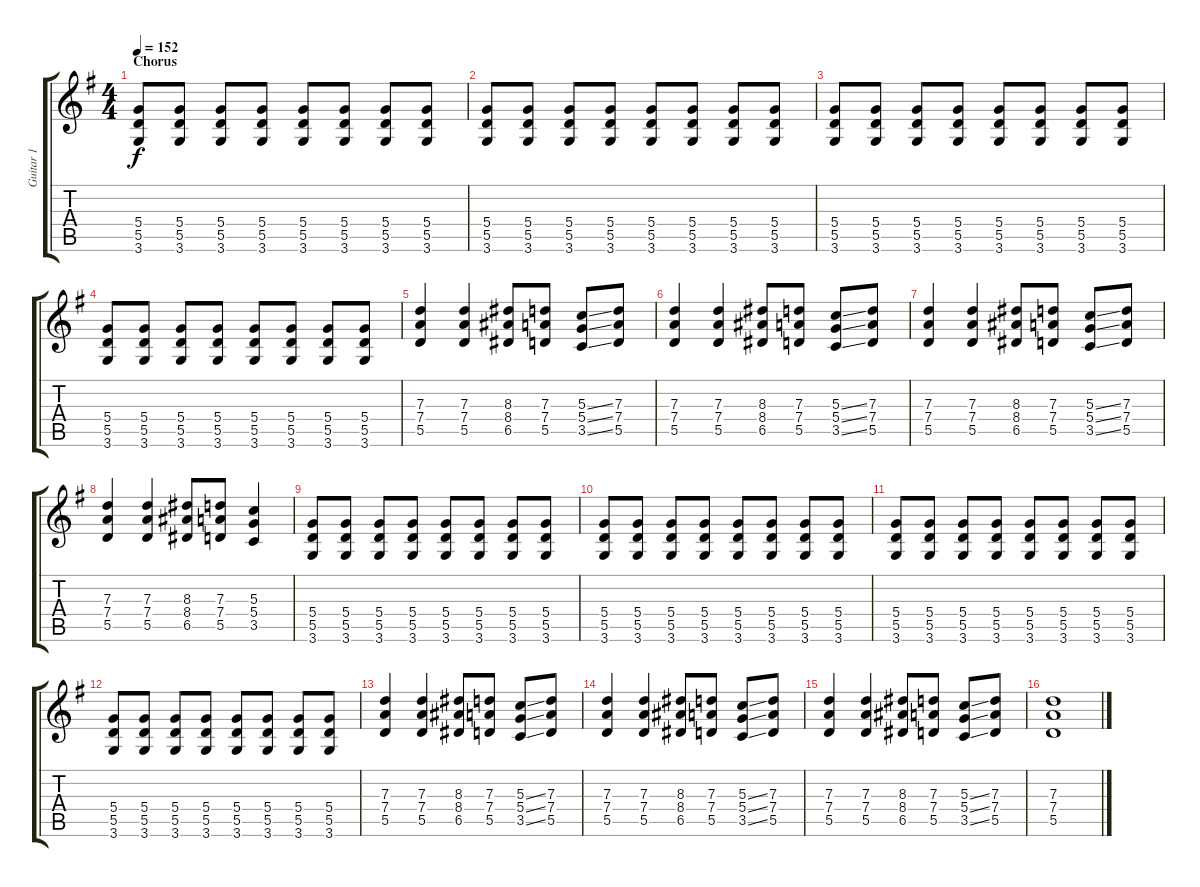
\track ("Guitar 1" "Guitar 1") {instrument distortionguitar}
\staff {score tabs}
\tuning (E4 B3 G3 D3 A2 E2) {hide}
\ts (4 4)
\section ("" "Chorus")
\tempo 152
\clef g2
\ks eminor
(5.4 5.5 3.6).8{dy f} (5.4 5.5 3.6).8 (5.4 5.5 3.6).8 (5.4 5.5 3.6).8 (5.4 5.5 3.6).8 (5.4 5.5 3.6).8 (5.4 5.5 3.6).8 (5.4 5.5 3.6).8 |
(5.4 5.5 3.6).8 (5.4 5.5 3.6).8 (5.4 5.5 3.6).8 (5.4 5.5 3.6).8 (5.4 5.5 3.6).8 (5.4 5.5 3.6).8 (5.4 5.5 3.6).8 (5.4 5.5 3.6).8 |
(5.4 5.5 3.6).8 (5.4 5.5 3.6).8 (5.4 5.5 3.6).8 (5.4 5.5 3.6).8 (5.4 5.5 3.6).8 (5.4 5.5 3.6).8 (5.4 5.5 3.6).8 (5.4 5.5 3.6).8 |
(5.4 5.5 3.6).8 (5.4 5.5 3.6).8 (5.4 5.5 3.6).8 (5.4 5.5 3.6).8 (5.4 5.5 3.6).8 (5.4 5.5 3.6).8 (5.4 5.5 3.6).8 (5.4 5.5 3.6).8 |
(7.3 7.4 5.5).4 (7.3 7.4 5.5).4 (8.3 8.4 6.5).8 (7.3 7.4 5.5).8 (5.3{ss} 5.4{ss} 3.5{ss}).8 (7.3 7.4 5.5).8 |
(7.3 7.4 5.5).4 (7.3 7.4 5.5).4 (8.3 8.4 6.5).8 (7.3 7.4 5.5).8 (5.3{ss} 5.4{ss} 3.5{ss}).8 (7.3 7.4 5.5).8 |
(7.3 7.4 5.5).4 (7.3 7.4 5.5).4 (8.3 8.4 6.5).8 (7.3 7.4 5.5).8 (5.3{ss} 5.4{ss} 3.5{ss}).8 (7.3 7.4 5.5).8 |
(7.3 7.4 5.5).4 (7.3 7.4 5.5).4 (8.3 8.4 6.5).8 (7.3 7.4 5.5).8 (5.3 5.4 3.5).4 |
(5.4 5.5 3.6).8 (5.4 5.5 3.6).8 (5.4 5.5 3.6).8 (5.4 5.5 3.6).8 (5.4 5.5 3.6).8 (5.4 5.5 3.6).8 (5.4 5.5 3.6).8 (5.4 5.5 3.6).8 |
(5.4 5.5 3.6).8 (5.4 5.5 3.6).8 (5.4 5.5 3.6).8 (5.4 5.5 3.6).8 (5.4 5.5 3.6).8 (5.4 5.5 3.6).8 (5.4 5.5 3.6).8 (5.4 5.5 3.6).8 |
(5.4 5.5 3.6).8 (5.4 5.5 3.6).8 (5.4 5.5 3.6).8 (5.4 5.5 3.6).8 (5.4 5.5 3.6).8 (5.4 5.5 3.6).8 (5.4 5.5 3.6).8 (5.4 5.5 3.6).8 |
(5.4 5.5 3.6).8 (5.4 5.5 3.6).8 (5.4 5.5 3.6).8 (5.4 5.5 3.6).8 (5.4 5.5 3.6).8 (5.4 5.5 3.6).8 (5.4 5.5 3.6).8 (5.4 5.5 3.6).8 |
(7.3 7.4 5.5).4 (7.3 7.4 5.5).4 (8.3 8.4 6.5).8 (7.3 7.4 5.5).8 (5.3{ss} 5.4{ss} 3.5{ss}).8 (7.3 7.4 5.5).8 |
(7.3 7.4 5.5).4 (7.3 7.4 5.5).4 (8.3 8.4 6.5).8 (7.3 7.4 5.5).8 (5.3{ss} 5.4{ss} 3.5{ss}).8 (7.3 7.4 5.5).8 |
(7.3 7.4 5.5).4 (7.3 7.4 5.5).4 (8.3 8.4 6.5).8 (7.3 7.4 5.5).8 (5.3{ss} 5.4{ss} 3.5{ss}).8 (7.3 7.4 5.5).8 |
(7.3 7.4 5.5).1
